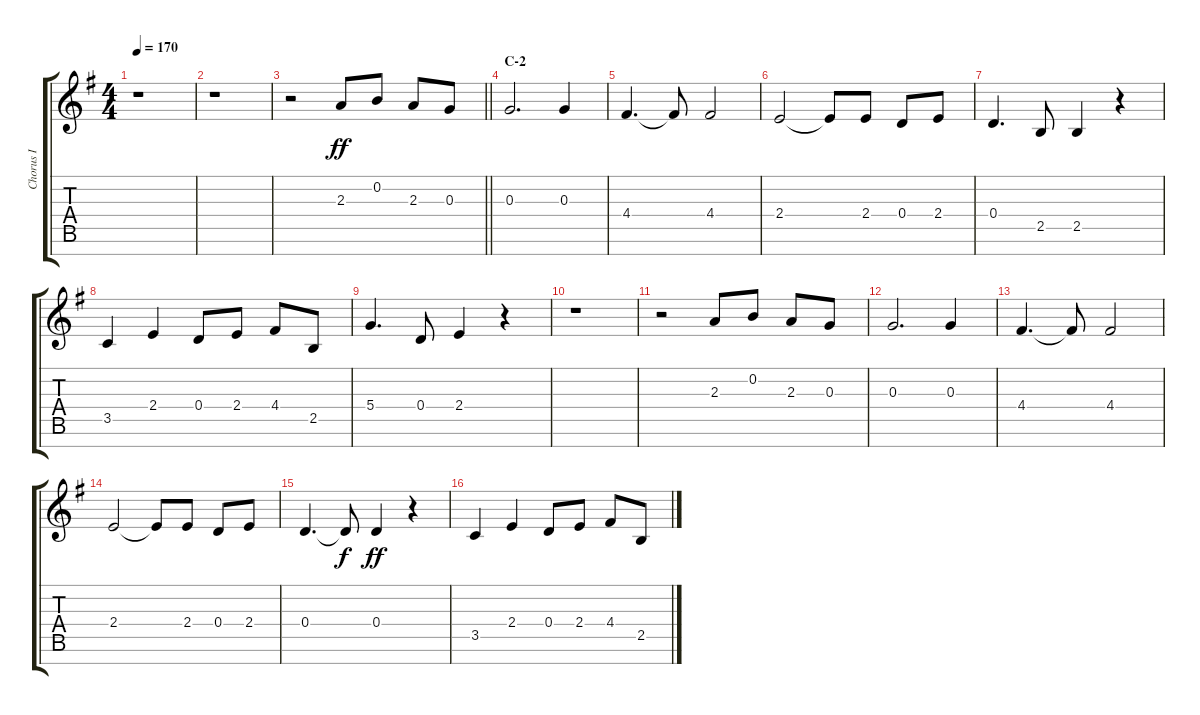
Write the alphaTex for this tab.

\track ("Chorus I" "Chorus I") {instrument voiceoohs}
\staff {score tabs}
\tuning (E5 B4 G4 D4 A3 E3 B2) {hide}
\ts (4 4)
\tempo 170
\clef g2
\ks g
r.1{dy ff} |
r.1 |
\barLineRight lightlight
r.2 2.3.8 0.2.8 2.3.8 0.3.8 |
\section ("" "C-2")
0.3.2{d} 0.3.4 |
4.4.4{d} 4.4{t}.8 4.4.2 |
2.4.2 2.4{t}.8 2.4.8 0.4.8 2.4.8 |
0.4.4{d} 2.5.8 2.5.4 r.4 |
3.5.4 2.4.4 0.4.8 2.4.8 4.4.8 2.5.8 |
5.4.4{d} 0.4.8 2.4.4 r.4 |
r.1 |
r.2 2.3.8 0.2.8 2.3.8 0.3.8 |
0.3.2{d} 0.3.4 |
4.4.4{d} 4.4{t}.8 4.4.2 |
2.4.2 2.4{t}.8 2.4.8 0.4.8 2.4.8 |
0.4.4{d} 0.4{t}.8{dy f} 0.4.4{dy ff} r.4 |
3.5.4 2.4.4 0.4.8 2.4.8 4.4.8 2.5.8
